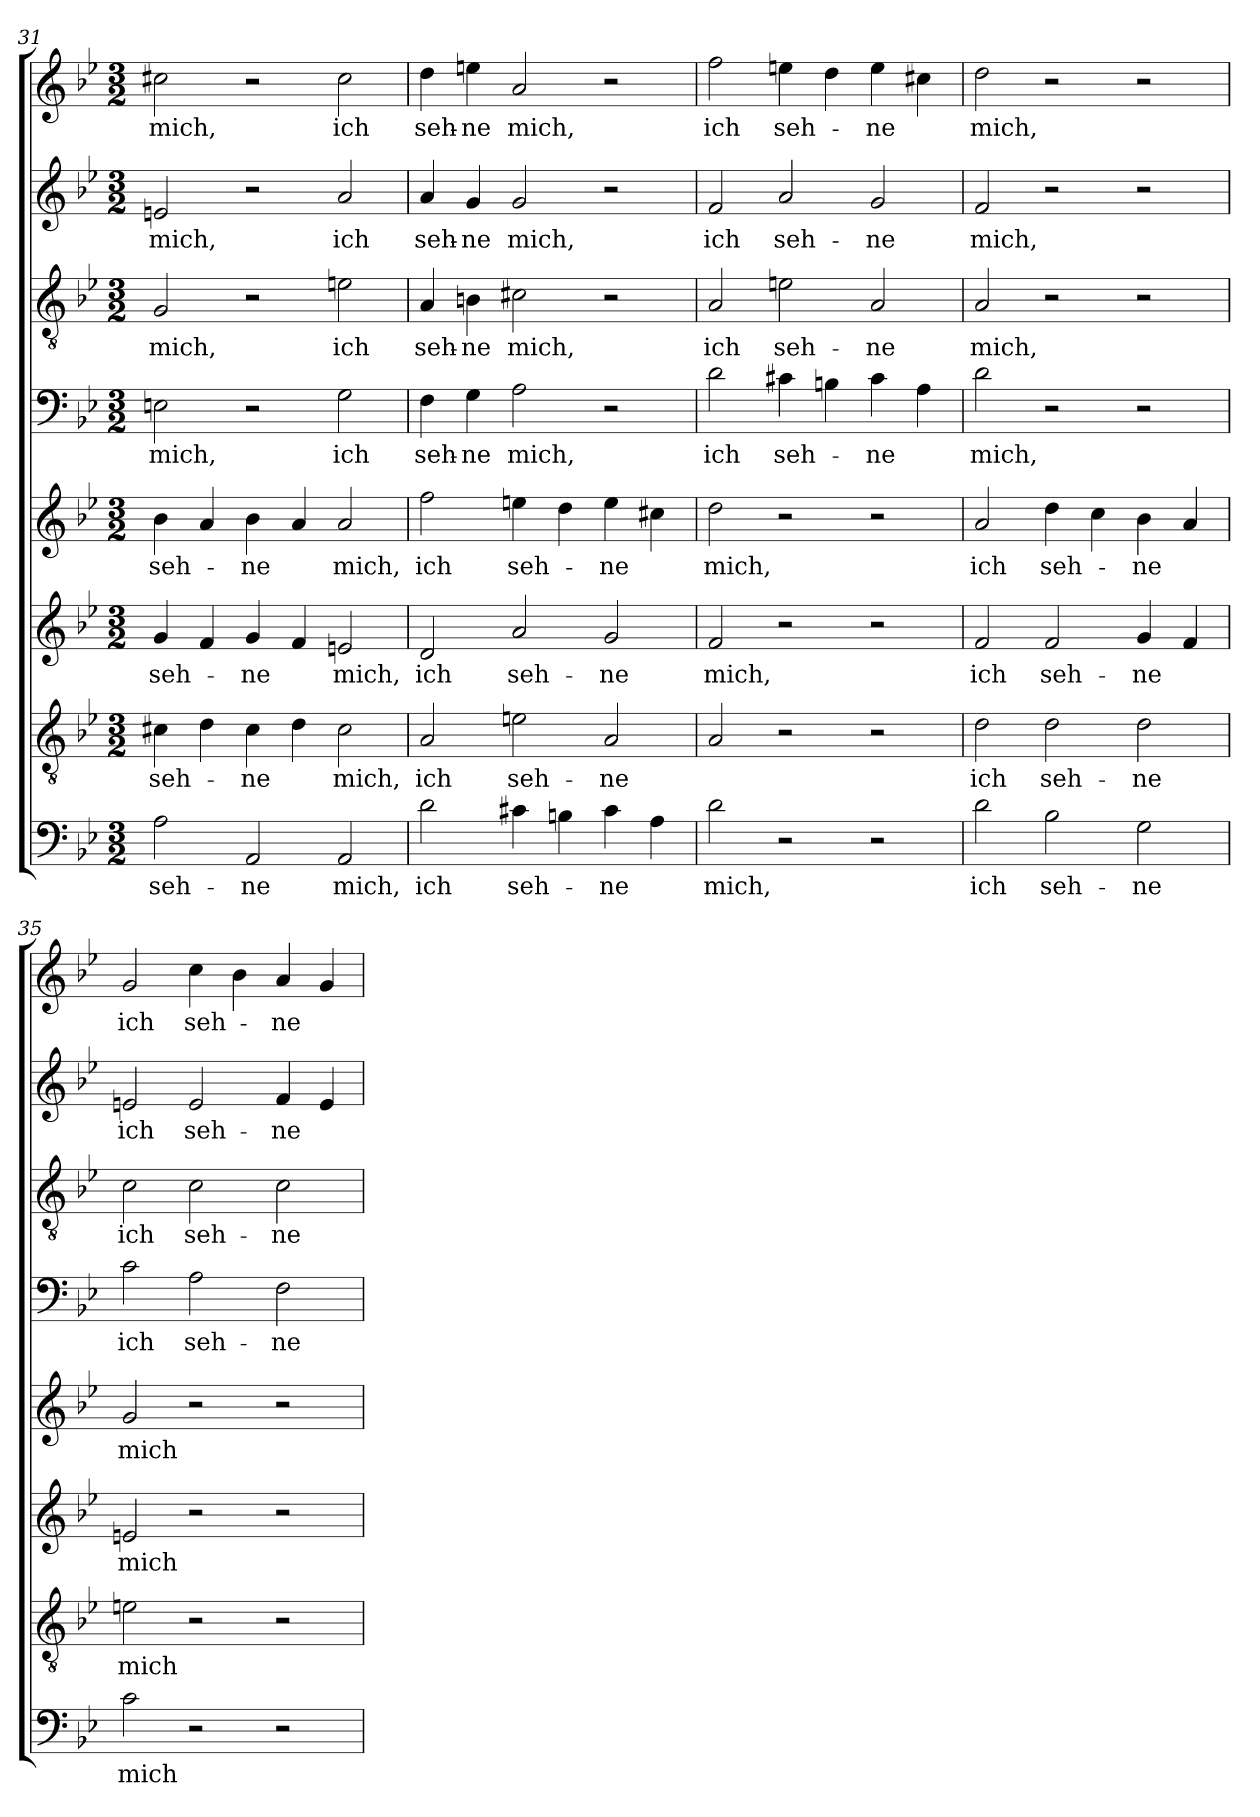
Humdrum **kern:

**kern	**text	**kern	**text	**kern	**text	**kern	**text	**kern	**text	**kern	**text	**kern	**text	**kern	**text
*part8	*part8	*part7	*part7	*part6	*part6	*part5	*part5	*part4	*part4	*part3	*part3	*part2	*part2	*part1	*part1
*staff8	*staff8	*staff7	*staff7	*staff6	*staff6	*staff5	*staff5	*staff4	*staff4	*staff3	*staff3	*staff2	*staff2	*staff1	*staff1
!!LO:LB:g=z
*clefF4	*	*clefGv2	*	*clefG2	*	*clefG2	*	*clefF4	*	*clefGv2	*	*clefG2	*	*clefG2	*
*k[b-e-]	*	*k[b-e-]	*	*k[b-e-]	*	*k[b-e-]	*	*k[b-e-]	*	*k[b-e-]	*	*k[b-e-]	*	*k[b-e-]	*
*B-:	*	*B-:	*	*B-:	*	*B-:	*	*B-:	*	*B-:	*	*B-:	*	*B-:	*
*M3/2	*	*M3/2	*	*M3/2	*	*M3/2	*	*M3/2	*	*M3/2	*	*M3/2	*	*M3/2	*
=31	=31	=31	=31	=31	=31	=31	=31	=31	=31	=31	=31	=31	=31	=31	=31
!	!LO:LY:b	!	!LO:LY:b	!	!LO:LY:b	!	!LO:LY:b	!	!LO:LY:b	!	!LO:LY:b	!	!LO:LY:b	!	!LO:LY:b
2A\	seh-	4c#X\	seh-	4g/	seh-	4b-\	seh-	2En\	mich,	2G/	mich,	2en/	mich,	2cc#X\	mich,
.	.	4d\	.	4f/	.	4a/	.	.	.	.	.	.	.	.	.
!	!LO:LY:b	!	!LO:LY:b	!	!LO:LY:b	!	!LO:LY:b	!	!	!	!	!	!	!	!
2AA/	-ne	4c#\	-ne	4g/	-ne	4b-\	-ne	2r	.	2r	.	2r	.	2r	.
.	.	4d\	.	4f/	.	4a/	.	.	.	.	.	.	.	.	.
!	!LO:LY:b	!	!LO:LY:b	!	!LO:LY:b	!	!LO:LY:b	!	!LO:LY:b	!	!LO:LY:b	!	!LO:LY:b	!	!LO:LY:b
2AA/	mich,	2c#\	mich,	2en/	mich,	2a/	mich,	2G\	ich	2en\	ich	2a/	ich	2cc#\	ich
=32	=32	=32	=32	=32	=32	=32	=32	=32	=32	=32	=32	=32	=32	=32	=32
!	!LO:LY:b	!	!LO:LY:b	!	!LO:LY:b	!	!LO:LY:b	!	!LO:LY:b	!	!LO:LY:b	!	!LO:LY:b	!	!LO:LY:b
2d\	ich	2A/	ich	2d/	ich	2ff\	ich	4F\	seh-	4A/	seh-	4a/	seh-	4dd\	seh-
!	!	!	!	!	!	!	!	!	!LO:LY:b	!	!LO:LY:b	!	!LO:LY:b	!	!LO:LY:b
.	.	.	.	.	.	.	.	4G\	-ne	4Bn\	-ne	4g/	-ne	4een\	-ne
!	!LO:LY:b	!	!LO:LY:b	!	!LO:LY:b	!	!LO:LY:b	!	!LO:LY:b	!	!LO:LY:b	!	!LO:LY:b	!	!LO:LY:b
4c#X\	seh-	2en\	seh-	2a/	seh-	4een\	seh-	2A\	mich,	2c#X\	mich,	2g/	mich,	2a/	mich,
4Bn\	.	.	.	.	.	4dd\	.	.	.	.	.	.	.	.	.
!	!LO:LY:b	!	!LO:LY:b	!	!LO:LY:b	!	!LO:LY:b	!	!	!	!	!	!	!	!
4c#\	-ne	2A/	-ne	2g/	-ne	4ee\	-ne	2r	.	2r	.	2r	.	2r	.
4A\	.	.	.	.	.	4cc#X\	.	.	.	.	.	.	.	.	.
=33	=33	=33	=33	=33	=33	=33	=33	=33	=33	=33	=33	=33	=33	=33	=33
!	!LO:LY:b	!	!	!	!LO:LY:b	!	!LO:LY:b	!	!LO:LY:b	!	!LO:LY:b	!	!LO:LY:b	!	!LO:LY:b
2d\	mich,	2A/	.	2f/	mich,	2dd\	mich,	2d\	ich	2A/	ich	2f/	ich	2ff\	ich
!	!	!	!	!	!	!	!	!	!LO:LY:b	!	!LO:LY:b	!	!LO:LY:b	!	!LO:LY:b
2r	.	2r	.	2r	.	2r	.	4c#X\	seh-	2en\	seh-	2a/	seh-	4een\	seh-
.	.	.	.	.	.	.	.	4Bn\	.	.	.	.	.	4dd\	.
!	!	!	!	!	!	!	!	!	!LO:LY:b	!	!LO:LY:b	!	!LO:LY:b	!	!LO:LY:b
2r	.	2r	.	2r	.	2r	.	4c#\	-ne	2A/	-ne	2g/	-ne	4ee\	-ne
.	.	.	.	.	.	.	.	4A\	.	.	.	.	.	4cc#X\	.
=34	=34	=34	=34	=34	=34	=34	=34	=34	=34	=34	=34	=34	=34	=34	=34
!	!LO:LY:b	!	!LO:LY:b	!	!LO:LY:b	!	!LO:LY:b	!	!LO:LY:b	!	!LO:LY:b	!	!LO:LY:b	!	!LO:LY:b
2d\	ich	2d\	ich	2f/	ich	2a/	ich	2d\	mich,	2A/	mich,	2f/	mich,	2dd\	mich,
!	!LO:LY:b	!	!LO:LY:b	!	!LO:LY:b	!	!LO:LY:b	!	!	!	!	!	!	!	!
2B-\	seh-	2d\	seh-	2f/	seh-	4dd\	seh-	2r	.	2r	.	2r	.	2r	.
.	.	.	.	.	.	4cc\	.	.	.	.	.	.	.	.	.
!	!LO:LY:b	!	!LO:LY:b	!	!LO:LY:b	!	!LO:LY:b	!	!	!	!	!	!	!	!
2G\	-ne	2d\	-ne	4g/	-ne	4b-\	-ne	2r	.	2r	.	2r	.	2r	.
.	.	.	.	4f/	.	4a/	.	.	.	.	.	.	.	.	.
=35	=35	=35	=35	=35	=35	=35	=35	=35	=35	=35	=35	=35	=35	=35	=35
!	!LO:LY:b	!	!LO:LY:b	!	!LO:LY:b	!	!LO:LY:b	!	!LO:LY:b	!	!LO:LY:b	!	!LO:LY:b	!	!LO:LY:b
2c\	mich	2en\	mich	2en/	mich	2g/	mich	2c\	ich	2c\	ich	2en/	ich	2g/	ich
!	!	!	!	!	!	!	!	!	!LO:LY:b	!	!LO:LY:b	!	!LO:LY:b	!	!LO:LY:b
2r	.	2r	.	2r	.	2r	.	2A\	seh-	2c\	seh-	2e/	seh-	4cc\	seh-
.	.	.	.	.	.	.	.	.	.	.	.	.	.	4b-\	.
!	!	!	!	!	!	!	!	!	!LO:LY:b	!	!LO:LY:b	!	!LO:LY:b	!	!LO:LY:b
2r	.	2r	.	2r	.	2r	.	2F\	-ne	2c\	-ne	4f/	-ne	4a/	-ne
.	.	.	.	.	.	.	.	.	.	.	.	4e/	.	4g/	.
=	=	=	=	=	=	=	=	=	=	=	=	=	=	=	=
*-	*-	*-	*-	*-	*-	*-	*-	*-	*-	*-	*-	*-	*-	*-	*-
